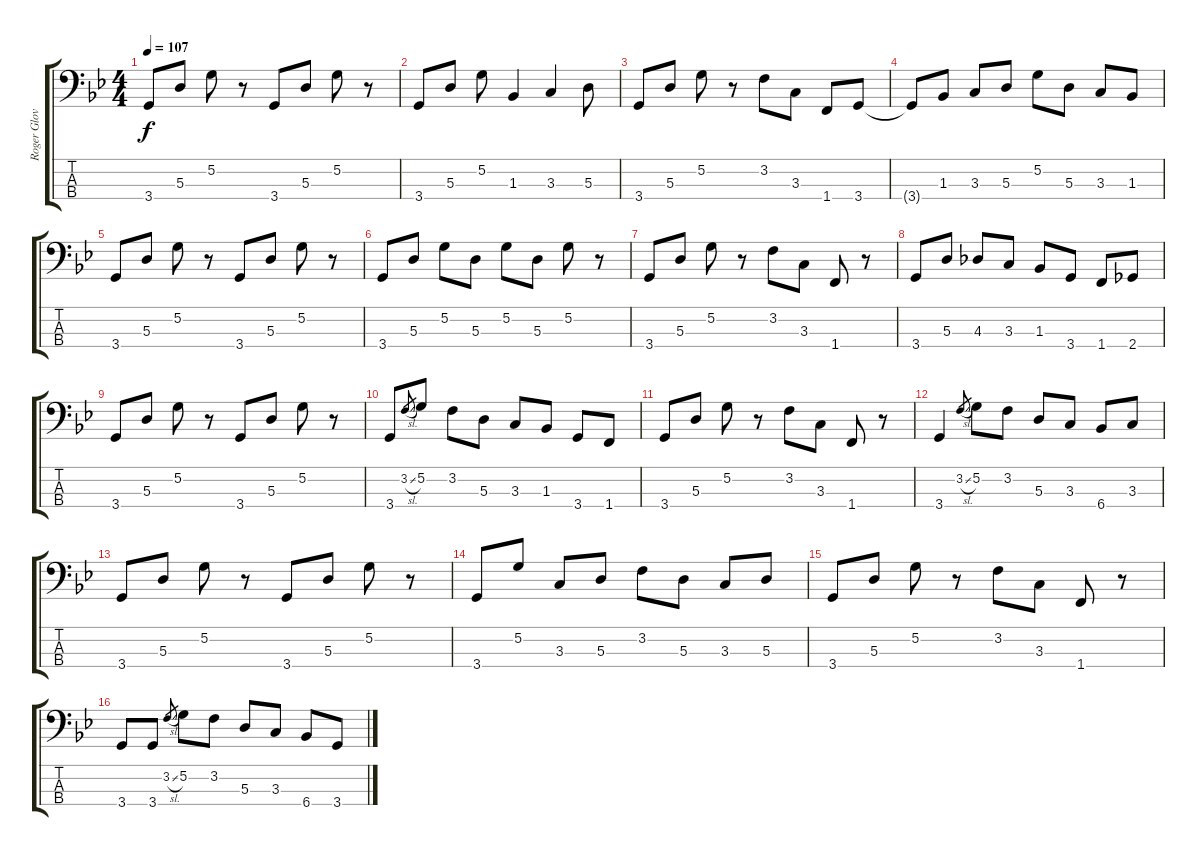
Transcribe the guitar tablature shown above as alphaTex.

\track ("Roger Glover" "Roger Glov") {instrument electricbasspick}
\staff {score tabs}
\tuning (G2 D2 A1 E1) {hide}
\ts (4 4)
\tempo 107
\clef f4
\ks bb
3.4.8{dy f} 5.3.8 5.2.8 r.8 3.4.8 5.3.8 5.2.8 r.8 |
3.4.8 5.3.8 5.2.8 1.3.4 3.3.4 5.3.8 |
3.4.8 5.3.8 5.2.8 r.8 3.2.8 3.3.8 1.4.8 3.4.8 |
3.4{t}.8 1.3.8 3.3.8 5.3.8 5.2.8 5.3.8 3.3.8 1.3.8 |
3.4.8 5.3.8 5.2.8 r.8 3.4.8 5.3.8 5.2.8 r.8 |
3.4.8 5.3.8 5.2.8 5.3.8 5.2.8 5.3.8 5.2.8 r.8 |
3.4.8 5.3.8 5.2.8 r.8 3.2.8 3.3.8 1.4.8 r.8 |
3.4.8 5.3.8 4.3.8 3.3.8 1.3.8 3.4.8 1.4.8 2.4.8 |
3.4.8 5.3.8 5.2.8 r.8 3.4.8 5.3.8 5.2.8 r.8 |
3.4.8 3.2{sl}.8{gr} 5.2.8 3.2.8 5.3.8 3.3.8 1.3.8 3.4.8 1.4.8 |
3.4.8 5.3.8 5.2.8 r.8 3.2.8 3.3.8 1.4.8 r.8 |
3.4.4 3.2{sl}.8{gr} 5.2.8 3.2.8 5.3.8 3.3.8 6.4.8 3.3.8 |
3.4.8 5.3.8 5.2.8 r.8 3.4.8 5.3.8 5.2.8 r.8 |
3.4.8 5.2.8 3.3.8 5.3.8 3.2.8 5.3.8 3.3.8 5.3.8 |
3.4.8 5.3.8 5.2.8 r.8 3.2.8 3.3.8 1.4.8 r.8 |
3.4.8 3.4.8 3.2{sl}.8{gr} 5.2.8 3.2.8 5.3.8 3.3.8 6.4.8 3.4.8
